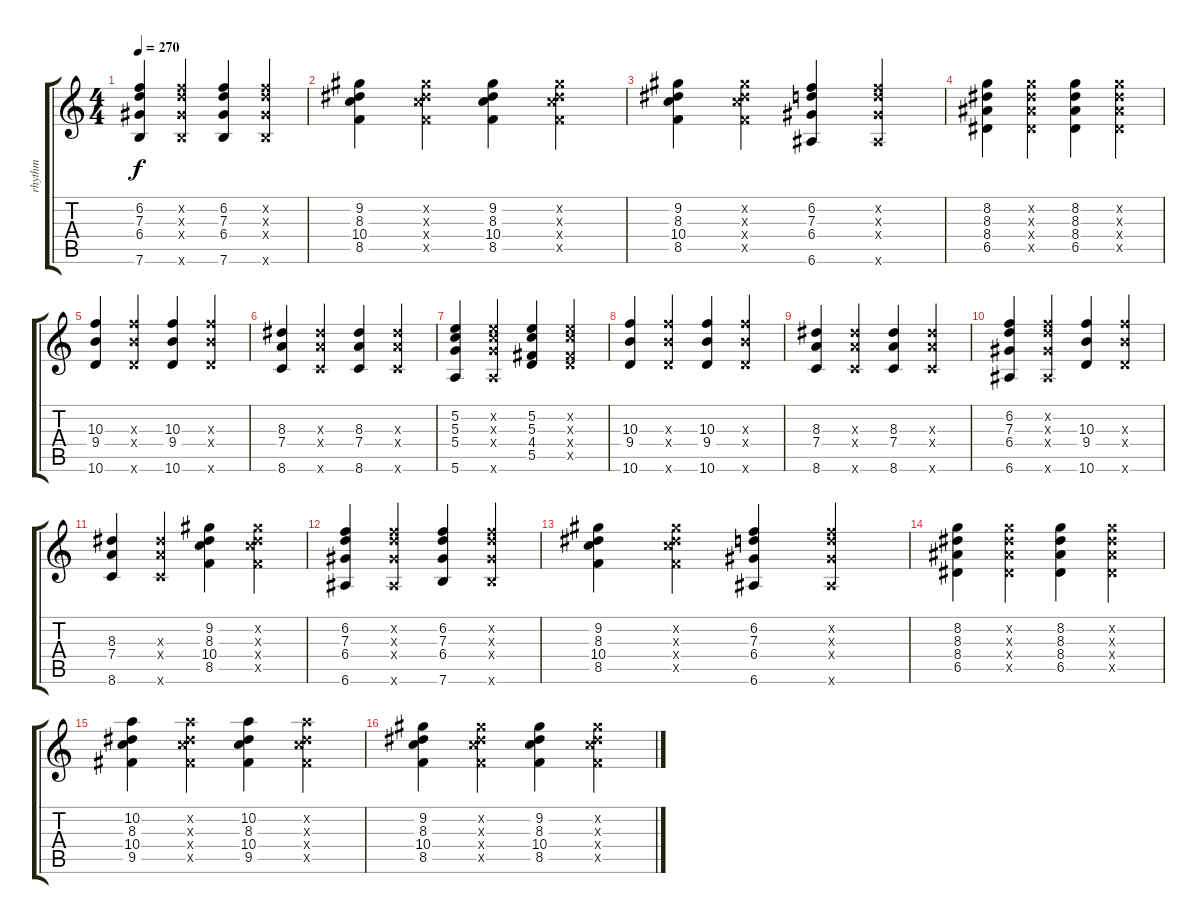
\track ("rhythm" "rhythm") {instrument acousticguitarnylon}
\staff {score tabs}
\tuning (E4 B3 G3 D3 A2 E2) {hide}
\ts (4 4)
\tempo 270
\clef g2
\ks c
(6.2 7.3 6.4 7.6).4{dy f} (6.2{x} 7.3{x} 6.4{x} 7.6{x}).4 (6.2 7.3 6.4 7.6).4 (6.2{x} 7.3{x} 6.4{x} 7.6{x}).4 |
(9.2 8.3 10.4 8.5).4 (9.2{x} 8.3{x} 10.4{x} 8.5{x}).4 (9.2 8.3 10.4 8.5).4 (9.2{x} 8.3{x} 10.4{x} 8.5{x}).4 |
(9.2 8.3 10.4 8.5).4 (9.2{x} 8.3{x} 10.4{x} 8.5{x}).4 (6.2 7.3 6.4 6.6).4 (6.2{x} 7.3{x} 6.4{x} 6.6{x}).4 |
(8.2 8.3 8.4 6.5).4 (8.2{x} 8.3{x} 8.4{x} 6.5{x}).4 (8.2 8.3 8.4 6.5).4 (8.2{x} 8.3{x} 8.4{x} 6.5{x}).4 |
(10.3 9.4 10.6).4 (10.3{x} 9.4{x} 10.6{x}).4 (10.3 9.4 10.6).4 (10.3{x} 9.4{x} 10.6{x}).4 |
(8.3 7.4 8.6).4 (8.3{x} 7.4{x} 8.6{x}).4 (8.3 7.4 8.6).4 (8.3{x} 7.4{x} 8.6{x}).4 |
(5.2 5.3 5.4 5.6).4 (5.2{x} 5.3{x} 5.4{x} 5.6{x}).4 (5.2 5.3 4.4 5.5).4 (5.2{x} 5.3{x} 4.4{x} 5.5{x}).4 |
(10.3 9.4 10.6).4 (10.3{x} 9.4{x} 10.6{x}).4 (10.3 9.4 10.6).4 (10.3{x} 9.4{x} 10.6{x}).4 |
(8.3 7.4 8.6).4 (8.3{x} 7.4{x} 8.6{x}).4 (8.3 7.4 8.6).4 (8.3{x} 7.4{x} 8.6{x}).4 |
(6.2 7.3 6.4 6.6).4 (6.2{x} 7.3{x} 6.4{x} 6.6{x}).4 (10.3 9.4 10.6).4 (10.3{x} 9.4{x} 10.6{x}).4 |
(8.3 7.4 8.6).4 (8.3{x} 7.4{x} 8.6{x}).4 (9.2 8.3 10.4 8.5).4 (9.2{x} 8.3{x} 10.4{x} 8.5{x}).4 |
(6.2 7.3 6.4 6.6).4 (6.2{x} 7.3{x} 6.4{x} 6.6{x}).4 (6.2 7.3 6.4 7.6).4 (6.2{x} 7.3{x} 6.4{x} 7.6{x}).4 |
(9.2 8.3 10.4 8.5).4 (9.2{x} 8.3{x} 10.4{x} 8.5{x}).4 (6.2 7.3 6.4 6.6).4 (6.2{x} 7.3{x} 6.4{x} 6.6{x}).4 |
(8.2 8.3 8.4 6.5).4 (8.2{x} 8.3{x} 8.4{x} 6.5{x}).4 (8.2 8.3 8.4 6.5).4 (8.2{x} 8.3{x} 8.4{x} 6.5{x}).4 |
(10.2 8.3 10.4 9.5).4 (10.2{x} 8.3{x} 10.4{x} 9.5{x}).4 (10.2 8.3 10.4 9.5).4 (10.2{x} 8.3{x} 10.4{x} 9.5{x}).4 |
(9.2 8.3 10.4 8.5).4 (9.2{x} 8.3{x} 10.4{x} 8.5{x}).4 (9.2 8.3 10.4 8.5).4 (9.2{x} 8.3{x} 10.4{x} 8.5{x}).4
